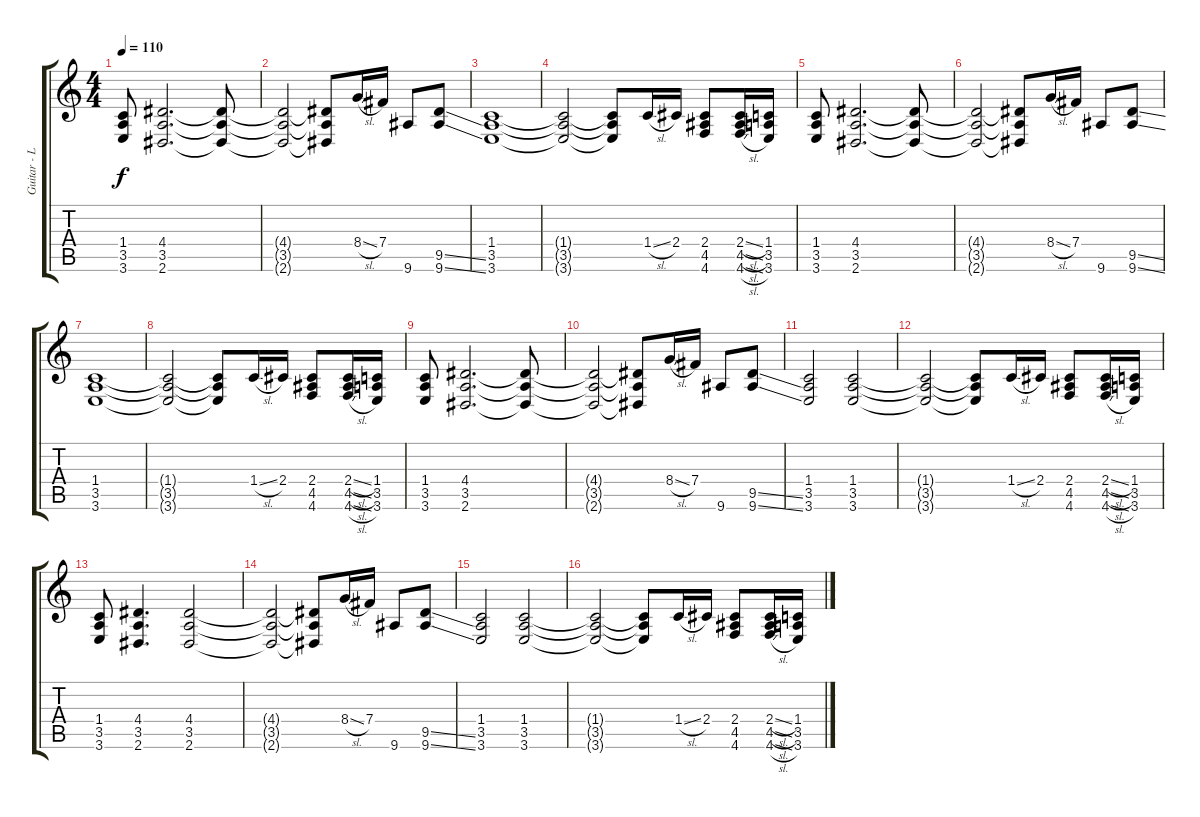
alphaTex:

\track ("Guitar - L" "Guitar - L") {instrument distortionguitar}
\staff {score tabs}
\tuning (Db4 Ab3 E3 B2 Gb2 Db2) {hide}
\ts (4 4)
\tempo 110
\clef g2
\ks c
(1.4 3.5 3.6).8{dy f} (4.4 3.5 2.6).2{d} (4.4{t} 3.5{t} 2.6{t}).8 |
(4.4{t} 3.5{t} 2.6{t}).2 (4.4{t} 3.5{t} 2.6{t}).8 8.4{sl}.16 7.4.16 9.6.8 (9.5{ss} 9.6{ss}).8 |
(1.4 3.5 3.6).1 |
(1.4{t} 3.5{t} 3.6{t}).2 (1.4{t} 3.5{t} 3.6{t}).8 1.4{sl}.16 2.4.16 (2.4 4.5 4.6).8 (2.4{sl} 4.5{sl} 4.6{sl}).16 (1.4 3.5 3.6).16 |
(1.4 3.5 3.6).8 (4.4 3.5 2.6).2{d} (4.4{t} 3.5{t} 2.6{t}).8 |
(4.4{t} 3.5{t} 2.6{t}).2 (4.4{t} 3.5{t} 2.6{t}).8 8.4{sl}.16 7.4.16 9.6.8 (9.5{ss} 9.6{ss}).8 |
(1.4 3.5 3.6).1 |
(1.4{t} 3.5{t} 3.6{t}).2 (1.4{t} 3.5{t} 3.6{t}).8 1.4{sl}.16 2.4.16 (2.4 4.5 4.6).8 (2.4{sl} 4.5{sl} 4.6{sl}).16 (1.4 3.5 3.6).16 |
(1.4 3.5 3.6).8 (4.4 3.5 2.6).2{d} (4.4{t} 3.5{t} 2.6{t}).8 |
(4.4{t} 3.5{t} 2.6{t}).2 (4.4{t} 3.5{t} 2.6{t}).8 8.4{sl}.16 7.4.16 9.6.8 (9.5{ss} 9.6{ss}).8 |
(1.4 3.5 3.6).2 (1.4 3.5 3.6).2 |
(1.4{t} 3.5{t} 3.6{t}).2 (1.4{t} 3.5{t} 3.6{t}).8 1.4{sl}.16 2.4.16 (2.4 4.5 4.6).8 (2.4{sl} 4.5{sl} 4.6{sl}).16 (1.4 3.5 3.6).16 |
(1.4 3.5 3.6).8 (4.4 3.5 2.6).4{d} (4.4 3.5 2.6).2 |
(4.4{t} 3.5{t} 2.6{t}).2 (4.4{t} 3.5{t} 2.6{t}).8 8.4{sl}.16 7.4.16 9.6.8 (9.5{ss} 9.6{ss}).8 |
(1.4 3.5 3.6).2 (1.4 3.5 3.6).2 |
(1.4{t} 3.5{t} 3.6{t}).2 (1.4{t} 3.5{t} 3.6{t}).8 1.4{sl}.16 2.4.16 (2.4 4.5 4.6).8 (2.4{sl} 4.5{sl} 4.6{sl}).16 (1.4 3.5 3.6).16
